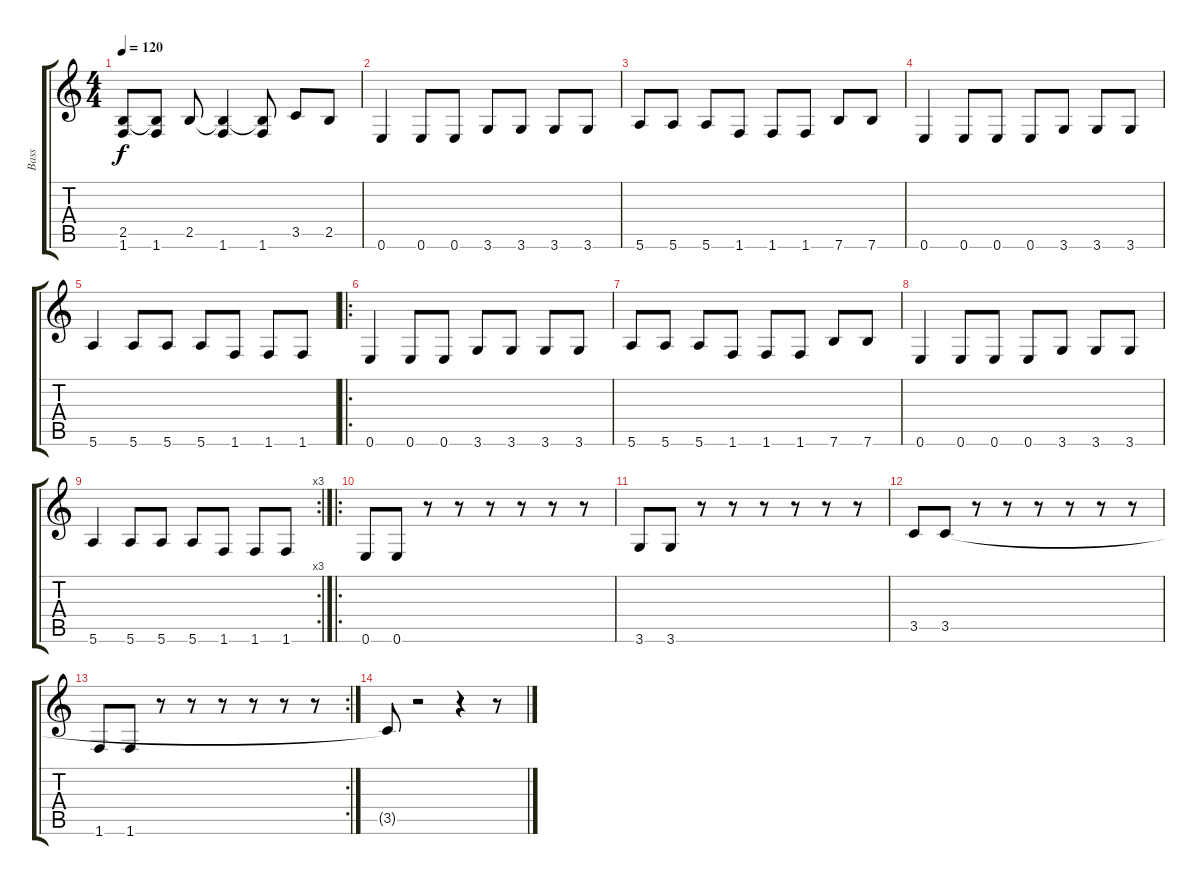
\track ("Bass" "Bass") {instrument synthbass2}
\staff {score tabs}
\tuning (E4 B3 G3 D3 A2 E2) {hide}
\ts (4 4)
\tempo 120
\clef g2
\ks c
(2.5{t} 1.6).8{dy f} (2.5{t} 1.6).8 2.5.8 (2.5{t} 1.6).4 (2.5{t} 1.6).8 3.5.8 2.5.8 |
0.6.4 0.6.8 0.6.8 3.6.8 3.6.8 3.6.8 3.6.8 |
5.6.8 5.6.8 5.6.8 1.6.8 1.6.8 1.6.8 7.6.8 7.6.8 |
0.6.4 0.6.8 0.6.8 0.6.8 3.6.8 3.6.8 3.6.8 |
5.6.4 5.6.8 5.6.8 5.6.8 1.6.8 1.6.8 1.6.8 |
\ro
0.6.4 0.6.8 0.6.8 3.6.8 3.6.8 3.6.8 3.6.8 |
5.6.8 5.6.8 5.6.8 1.6.8 1.6.8 1.6.8 7.6.8 7.6.8 |
0.6.4 0.6.8 0.6.8 0.6.8 3.6.8 3.6.8 3.6.8 |
\rc 3
5.6.4 5.6.8 5.6.8 5.6.8 1.6.8 1.6.8 1.6.8 |
\ro
0.6.8 0.6.8 r.8 r.8 r.8 r.8 r.8 r.8 |
3.6.8 3.6.8 r.8 r.8 r.8 r.8 r.8 r.8 |
3.5.8 3.5.8 r.8 r.8 r.8 r.8 r.8 r.8 |
\rc 2
1.6.8 1.6.8 r.8 r.8 r.8 r.8 r.8 r.8 |
3.5{t}.8 r.2 r.4 r.8
